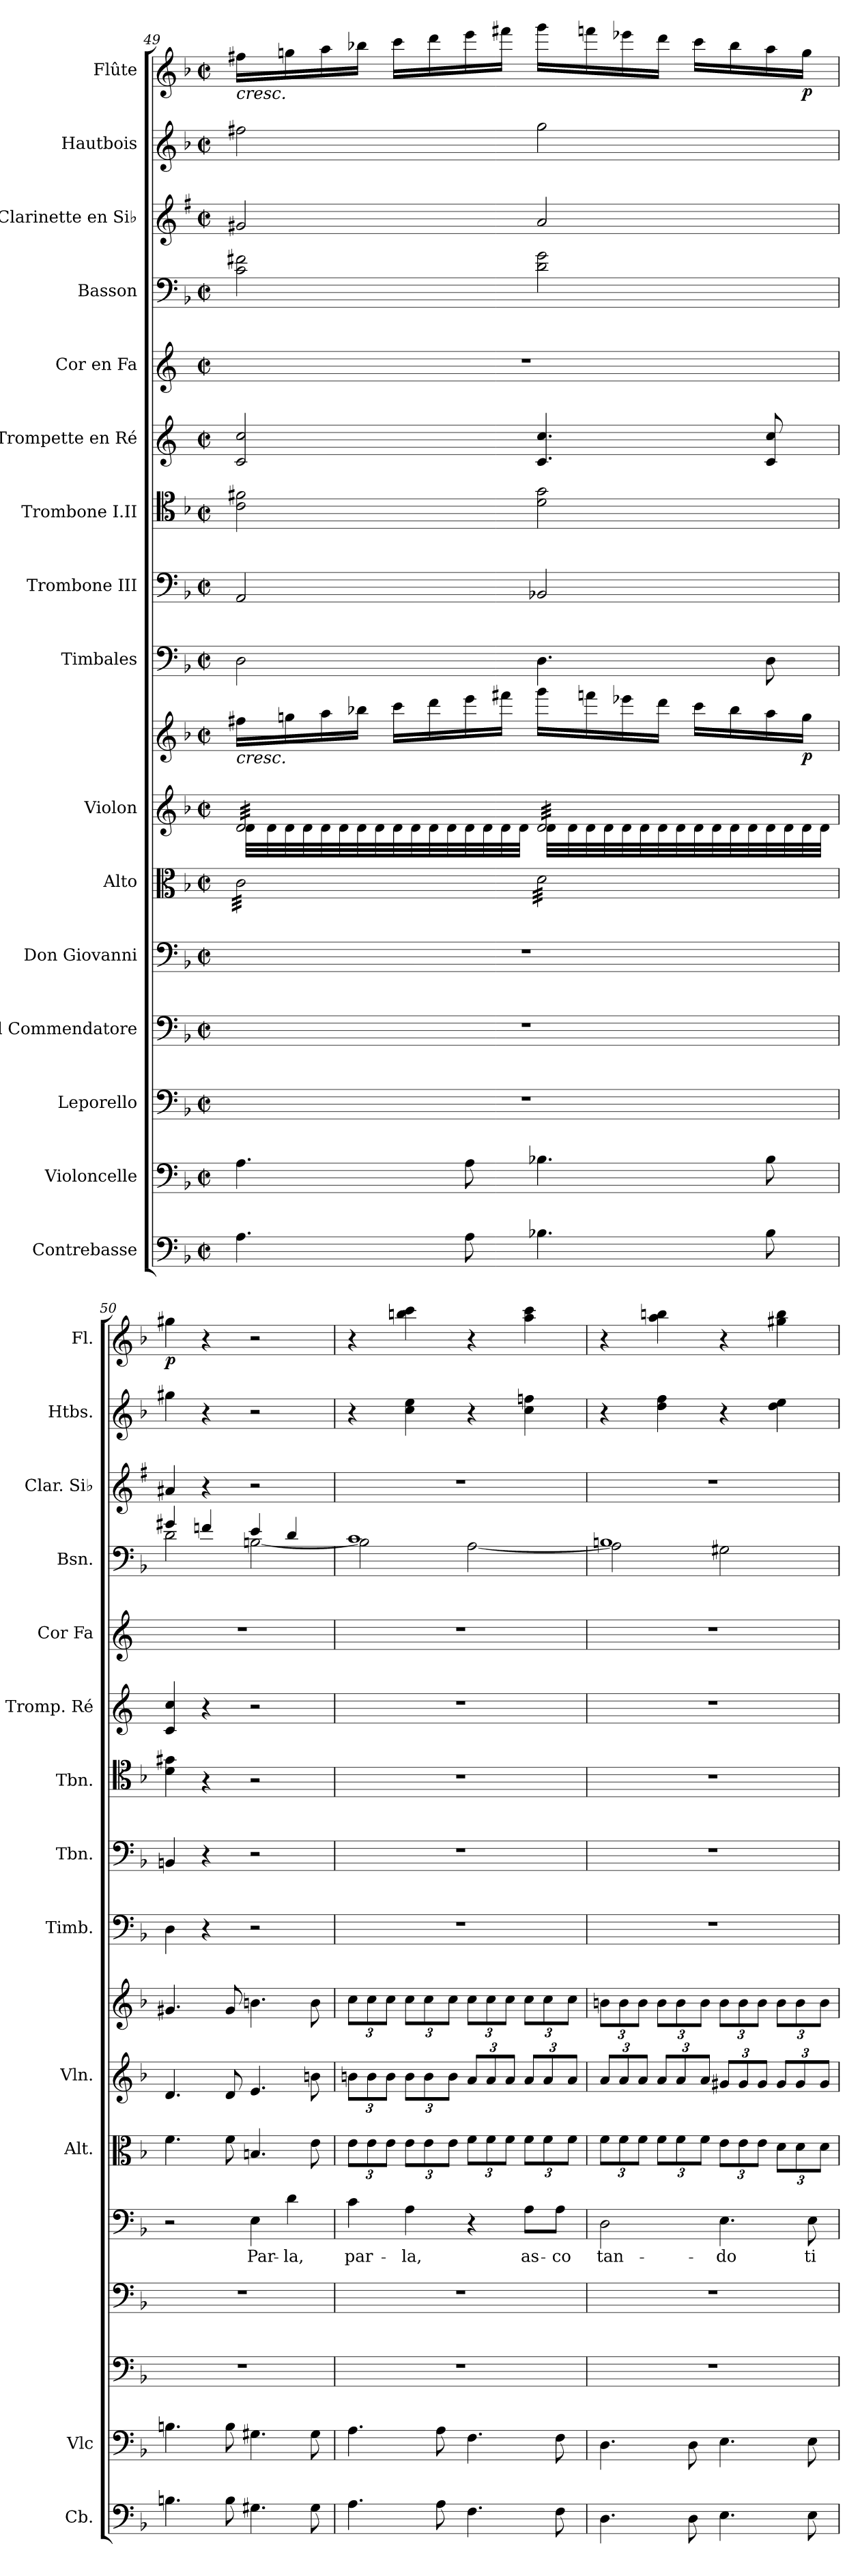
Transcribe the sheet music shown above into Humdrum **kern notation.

**kern	**kern	**kern	**kern	**kern	**text	**kern	**kern	**kern	**dynam	**kern	**kern	**kern	**kern	**kern	**kern	**kern	**kern	**kern	**dynam
*part16	*part15	*part14	*part13	*part12	*part12	*part11	*part10	*part10	*part10	*part9	*part8	*part7	*part6	*part5	*part4	*part3	*part2	*part1	*part1
*staff17	*staff16	*staff15	*staff14	*staff13	*staff13	*staff12	*staff11	*staff10	*staff10/11	*staff9	*staff8	*staff7	*staff6	*staff5	*staff4	*staff3	*staff2	*staff1	*staff1
*I"Contrebasse	*I"Violoncelle	*I"Leporello	*I"Il Commendatore	*I"Don Giovanni	*	*I"Alto	*I"Violon	*	*	*I"Timbales	*I"Trombone III	*I"Trombone I.II	*I"Trompette en Ré	*I"Cor en Fa	*I"Basson	*I"Clarinette en Si♭	*I"Hautbois	*I"Flûte	*
*I'Cb.	*I'Vlc	*	*	*	*	*I'Alt.	*I'Vln.	*	*	*I'Timb.	*I'Tbn.	*I'Tbn.	*I'Tromp. Ré	*I'Cor Fa	*I'Bsn.	*I'Clar. Si♭	*I'Htbs.	*I'Fl.	*
*clefF4	*clefF4	*clefF4	*clefF4	*clefF4	*	*clefC3	*clefG2	*clefG2	*	*clefF4	*clefF4	*clefC4	*clefG2	*clefG2	*clefF4	*clefG2	*clefG2	*clefG2	*
*ITrd7c12	*	*	*	*	*	*	*	*	*	*	*	*	*ITrd-1c-2	*ITrd4c7	*	*ITrd1c2	*	*	*
*k[b-]	*k[b-]	*k[b-]	*k[b-]	*k[b-]	*	*k[b-]	*k[b-]	*k[b-]	*	*k[b-]	*k[b-]	*k[b-]	*k[f#c#]	*k[b-]	*k[b-]	*k[b-]	*k[b-]	*k[b-]	*
*M2/2	*M2/2	*M2/2	*M2/2	*M2/2	*	*M2/2	*M2/2	*M2/2	*	*M2/2	*M2/2	*M2/2	*M2/2	*M2/2	*M2/2	*M2/2	*M2/2	*M2/2	*
*met(c|)	*met(c|)	*met(c|)	*met(c|)	*met(c|)	*	*met(c|)	*met(c|)	*met(c|)	*	*met(c|)	*met(c|)	*met(c|)	*met(c|)	*met(c|)	*met(c|)	*met(c|)	*met(c|)	*met(c|)	*
=49	=49	=49	=49	=49	=49	=49	=49	=49	=49	=49	=49	=49	=49	=49	=49	=49	=49	=49	=49
*	*	*	*	*	*	*	*^	*	*	*	*	*	*	*	*	*	*	*	*
!	!	!	!	!	!	!	!	!	!	!	!	!	!	!	!	!	!	!	!LO:TX:b:i:t=cresc.	!
!	!	!	!	!	!	!	!	!	!LO:TX:b:i:t=cresc.	!	!	!	!	!	!	!	!	!	!	!
*	*	*	*	*	*	*tremolo	*	*	*	*	*	*	*	*	*	*	*	*	*	*
*	*	*	*	*	*	*	*tremolo	*	*	*	*	*	*	*	*	*	*	*	*	*
4.AA\	4.A\	1r	1r	1r	.	32c\LLL	32d/LLL	32d\LLL	16ff#X\LL	.	2D\	2AA/	2c\ 2f#X\	2d/ 2dd/	1r	2c\ 2f#X\	2f#X/	2ff#X\	16ff#X\LL	.
.	.	.	.	.	.	32c\	32d/	32d\	.	.	.	.	.	.	.	.	.	.	.	.
.	.	.	.	.	.	32c\	32d/	32d\	16ggn\	.	.	.	.	.	.	.	.	.	16ggn\	.
.	.	.	.	.	.	32c\	32d/	32d\	.	.	.	.	.	.	.	.	.	.	.	.
.	.	.	.	.	.	32c\	32d/	32d\	16aa\	.	.	.	.	.	.	.	.	.	16aa\	.
.	.	.	.	.	.	32c\	32d/	32d\	.	.	.	.	.	.	.	.	.	.	.	.
.	.	.	.	.	.	32c\	32d/	32d\	16bb-X\JJ	.	.	.	.	.	.	.	.	.	16bb-X\JJ	.
.	.	.	.	.	.	32c\	32d/	32d\	.	.	.	.	.	.	.	.	.	.	.	.
.	.	.	.	.	.	32c\	32d/	32d\	16ccc\LL	.	.	.	.	.	.	.	.	.	16ccc\LL	.
.	.	.	.	.	.	32c\	32d/	32d\	.	.	.	.	.	.	.	.	.	.	.	.
.	.	.	.	.	.	32c\	32d/	32d\	16ddd\	.	.	.	.	.	.	.	.	.	16ddd\	.
.	.	.	.	.	.	32c\	32d/	32d\	.	.	.	.	.	.	.	.	.	.	.	.
8AA\	8A\	.	.	.	.	32c\	32d/	32d\	16eee\	.	.	.	.	.	.	.	.	.	16eee\	.
.	.	.	.	.	.	32c\	32d/	32d\	.	.	.	.	.	.	.	.	.	.	.	.
.	.	.	.	.	.	32c\	32d/	32d\	16fff#X\JJ	.	.	.	.	.	.	.	.	.	16fff#X\JJ	.
.	.	.	.	.	.	32c\JJJ	32d/JJJ	32d\JJJ	.	.	.	.	.	.	.	.	.	.	.	.
4.BB-X\	4.B-X\	.	.	.	.	32d\LLL	32d/LLL	32d\LLL	16ggg\LL	.	4.D\	2BB-X/	2d\ 2g\	4.d/ 4.dd/	.	2d\ 2g\	2g/	2gg\	16ggg\LL	.
.	.	.	.	.	.	32d\	32d/	32d\	.	.	.	.	.	.	.	.	.	.	.	.
.	.	.	.	.	.	32d\	32d/	32d\	16fffn\	.	.	.	.	.	.	.	.	.	16fffn\	.
.	.	.	.	.	.	32d\	32d/	32d\	.	.	.	.	.	.	.	.	.	.	.	.
.	.	.	.	.	.	32d\	32d/	32d\	16eee-X\	.	.	.	.	.	.	.	.	.	16eee-X\	.
.	.	.	.	.	.	32d\	32d/	32d\	.	.	.	.	.	.	.	.	.	.	.	.
.	.	.	.	.	.	32d\	32d/	32d\	16ddd\JJ	.	.	.	.	.	.	.	.	.	16ddd\JJ	.
.	.	.	.	.	.	32d\	32d/	32d\	.	.	.	.	.	.	.	.	.	.	.	.
.	.	.	.	.	.	32d\	32d/	32d\	16ccc\LL	.	.	.	.	.	.	.	.	.	16ccc\LL	.
.	.	.	.	.	.	32d\	32d/	32d\	.	.	.	.	.	.	.	.	.	.	.	.
.	.	.	.	.	.	32d\	32d/	32d\	16bb-\	.	.	.	.	.	.	.	.	.	16bb-\	.
.	.	.	.	.	.	32d\	32d/	32d\	.	.	.	.	.	.	.	.	.	.	.	.
8BB-\	8B-\	.	.	.	.	32d\	32d/	32d\	16aa\	.	8D\	.	.	8d/ 8dd/	.	.	.	.	16aa\	.
.	.	.	.	.	.	32d\	32d/	32d\	.	.	.	.	.	.	.	.	.	.	.	.
!	!	!	!	!	!	!	!	!	!	!LO:DY:b	!	!	!	!	!	!	!	!	!	!LO:DY:b
.	.	.	.	.	.	32d\	32d/	32d\	16gg\JJ	p	.	.	.	.	.	.	.	.	16gg\JJ	p
.	.	.	.	.	.	32d\JJJ	32d/JJJ	32d\JJJ	.	.	.	.	.	.	.	.	.	.	.	.
*	*	*	*	*	*	*	*Xtremolo	*	*	*	*	*	*	*	*	*	*	*	*	*
*	*	*	*	*	*	*Xtremolo	*	*	*	*	*	*	*	*	*	*	*	*	*	*
*	*	*	*	*	*	*	*v	*v	*	*	*	*	*	*	*	*	*	*	*	*
=50	=50	=50	=50	=50	=50	=50	=50	=50	=50	=50	=50	=50	=50	=50	=50	=50	=50	=50	=50
*	*	*	*	*	*	*	*	*	*	*	*	*	*	*	*^	*	*	*	*
!	!	!	!	!	!	!	!	!	!	!	!	!	!	!	!	!	!	!	!	!LO:DY:b
4.BBn\	4.Bn\	1r	1r	2r	.	4.f\	4.d/	4.g#X/	.	4D\	4BBn/	4d\ 4g#X\	4d/ 4dd/	1r	4g#X/	2d\	4g#X/	4gg#X\	4gg#X\	p
.	.	.	.	.	.	.	.	.	.	4r	4r	4r	4r	.	4fn/	.	4r	4r	4r	.
8BB\	8B\	.	.	.	.	8f\	8d/	8g#/	.	.	.	.	.	.	.	.	.	.	.	.
!	!	!	!	!	!LO:LY:b	!	!	!	!	!	!	!	!	!	!	!	!	!	!	!
4.GG#X\	4.G#X\	.	.	4E\	Par-	4.Bn/	4.e/	4.bn\	.	2r	2r	2r	2r	.	4e/	[2Bn\	2r	2r	2r	.
!	!	!	!	!	!LO:LY:b	!	!	!	!	!	!	!	!	!	!	!	!	!	!	!
.	.	.	.	4d\	-la,	.	.	.	.	.	.	.	.	.	4d/	.	.	.	.	.
8GG#\	8G#\	.	.	.	.	8e\	8bn\	8b\	.	.	.	.	.	.	.	.	.	.	.	.
!!LO:PB:g=z
=51	=51	=51	=51	=51	=51	=51	=51	=51	=51	=51	=51	=51	=51	=51	=51	=51	=51	=51	=51	=51
!	!	!	!	!	!LO:LY:b	!	!	!	!	!	!	!	!	!	!	!	!	!	!	!
*	*	*	*	*	*	*Xbrackettup	*Xbrackettup	*Xbrackettup	*	*	*	*	*	*	*	*	*	*	*	*
4.AA\	4.A\	1r	1r	4c\	par-	12e\L	12bn\L	12cc\L	.	1r	1r	1r	1r	1r	1c	2B\]	1r	4r	4r	.
.	.	.	.	.	.	12e\	12b\	12cc\	.	.	.	.	.	.	.	.	.	.	.	.
.	.	.	.	.	.	12e\J	12b\J	12cc\J	.	.	.	.	.	.	.	.	.	.	.	.
!	!	!	!	!	!LO:LY:b	!	!	!	!	!	!	!	!	!	!	!	!	!	!	!
.	.	.	.	4A\	-la,	12e\L	12b\L	12cc\L	.	.	.	.	.	.	.	.	.	4cc\ 4ee\	4bbn\ 4ccc\	.
.	.	.	.	.	.	12e\	12b\	12cc\	.	.	.	.	.	.	.	.	.	.	.	.
8AA\	8A\	.	.	.	.	.	.	.	.	.	.	.	.	.	.	.	.	.	.	.
.	.	.	.	.	.	12e\J	12b\J	12cc\J	.	.	.	.	.	.	.	.	.	.	.	.
4.FF\	4.F\	.	.	4r	.	12f\L	12a/L	12cc\L	.	.	.	.	.	.	.	[2A\	.	4r	4r	.
.	.	.	.	.	.	12f\	12a/	12cc\	.	.	.	.	.	.	.	.	.	.	.	.
.	.	.	.	.	.	12f\J	12a/J	12cc\J	.	.	.	.	.	.	.	.	.	.	.	.
!	!	!	!	!	!LO:LY:b	!	!	!	!	!	!	!	!	!	!	!	!	!	!	!
.	.	.	.	8A\L	as-	12f\L	12a/L	12cc\L	.	.	.	.	.	.	.	.	.	4cc\ 4ffn\	4aa\ 4ccc\	.
.	.	.	.	.	.	12f\	12a/	12cc\	.	.	.	.	.	.	.	.	.	.	.	.
!	!	!	!	!	!LO:LY:b	!	!	!	!	!	!	!	!	!	!	!	!	!	!	!
8FF\	8F\	.	.	8A\J	-co	.	.	.	.	.	.	.	.	.	.	.	.	.	.	.
.	.	.	.	.	.	12f\J	12a/J	12cc\J	.	.	.	.	.	.	.	.	.	.	.	.
=52	=52	=52	=52	=52	=52	=52	=52	=52	=52	=52	=52	=52	=52	=52	=52	=52	=52	=52	=52	=52
!	!	!	!	!	!LO:LY:b	!	!	!	!	!	!	!	!	!	!	!	!	!	!	!
4.DD\	4.D\	1r	1r	2D\	tan-	12f\L	12a/L	12bn\L	.	1r	1r	1r	1r	1r	1Bn	2A\]	1r	4r	4r	.
.	.	.	.	.	.	12f\	12a/	12b\	.	.	.	.	.	.	.	.	.	.	.	.
.	.	.	.	.	.	12f\J	12a/J	12b\J	.	.	.	.	.	.	.	.	.	.	.	.
.	.	.	.	.	.	12f\L	12a/L	12b\L	.	.	.	.	.	.	.	.	.	4dd\ 4ff\	4aa\ 4bbn\	.
.	.	.	.	.	.	12f\	12a/	12b\	.	.	.	.	.	.	.	.	.	.	.	.
8DD\	8D\	.	.	.	.	.	.	.	.	.	.	.	.	.	.	.	.	.	.	.
.	.	.	.	.	.	12f\J	12a/J	12b\J	.	.	.	.	.	.	.	.	.	.	.	.
!	!	!	!	!	!LO:LY:b	!	!	!	!	!	!	!	!	!	!	!	!	!	!	!
4.EE\	4.E\	.	.	4.E\	-do	12e\L	12g#X/L	12b\L	.	.	.	.	.	.	.	2G#X\	.	4r	4r	.
.	.	.	.	.	.	12e\	12g#/	12b\	.	.	.	.	.	.	.	.	.	.	.	.
.	.	.	.	.	.	12e\J	12g#/J	12b\J	.	.	.	.	.	.	.	.	.	.	.	.
.	.	.	.	.	.	12d\L	12g#/L	12b\L	.	.	.	.	.	.	.	.	.	4dd\ 4ee\	4gg#X\ 4bb\	.
.	.	.	.	.	.	12d\	12g#/	12b\	.	.	.	.	.	.	.	.	.	.	.	.
!	!	!	!	!	!LO:LY:b	!	!	!	!	!	!	!	!	!	!	!	!	!	!	!
8EE\	8E\	.	.	8E\	ti	.	.	.	.	.	.	.	.	.	.	.	.	.	.	.
.	.	.	.	.	.	12d\J	12g#/J	12b\J	.	.	.	.	.	.	.	.	.	.	.	.
*	*	*	*	*	*	*	*	*	*	*	*	*	*	*	*v	*v	*	*	*	*
=	=	=	=	=	=	=	=	=	=	=	=	=	=	=	=	=	=	=	=
*-	*-	*-	*-	*-	*-	*-	*-	*-	*-	*-	*-	*-	*-	*-	*-	*-	*-	*-	*-
